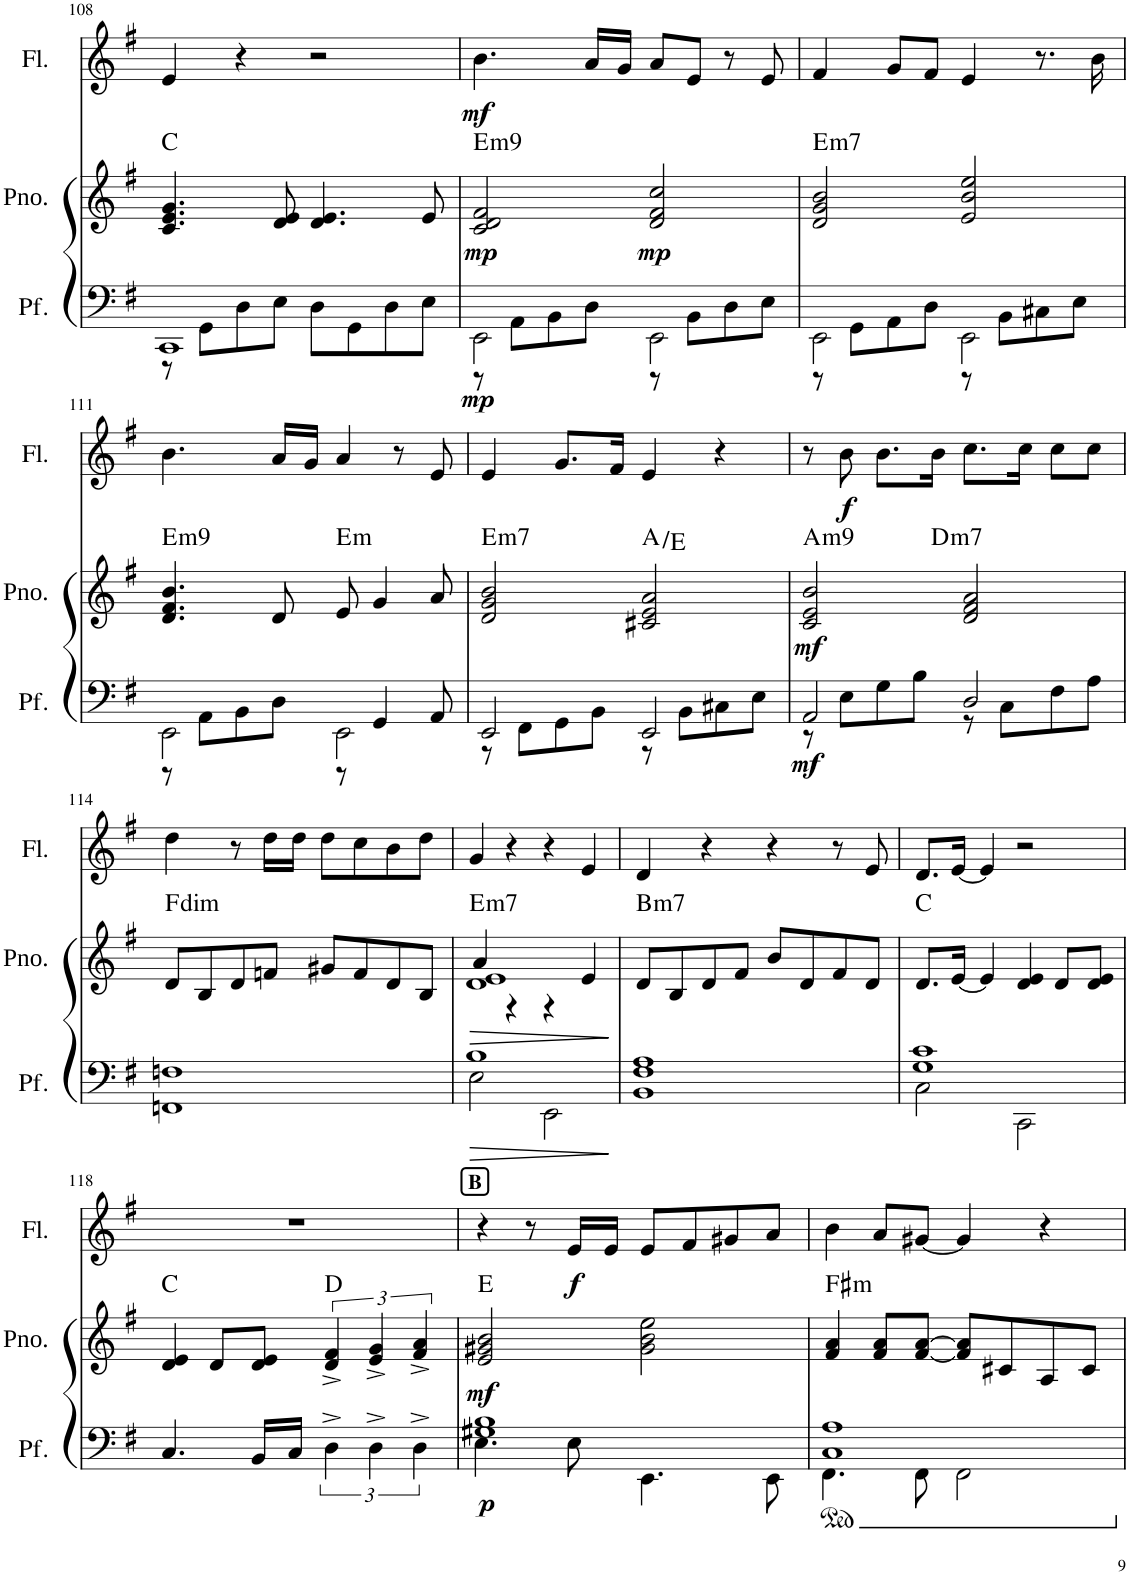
**kern	**dynam	**kern	**dynam	**harte	**kern	**dynam
*part3	*part3	*part2	*part2	*part2	*part1	*part1
*staff3	*staff3	*staff2	*staff2	*	*staff1	*staff1
*I"Piano	*	*I"Piano	*	*	*I"Flauto	*
*	*	*I'Pno.	*	*	*I'Fl.	*
!!LO:PB:g=z
*clefF4	*	*clefG2	*	*	*clefG2	*
*k[f#]	*	*k[f#]	*	*	*k[f#]	*
*M4/4	*	*M4/4	*	*	*M4/4	*
=108	=108	=108	=108	=108	=108	=108
*^	*	*	*	*	*	*
1CC	8r	.	4.c/ 4.e/ 4.g/	.	C:maj	4e/	.
.	8GG\L	.	.	.	.	.	.
.	8D\	.	.	.	.	4r	.
.	8E\J	.	8d/ 8e/	.	.	.	.
.	8D\L	.	4.d/ 4.e/	.	.	2r	.
.	8GG\	.	.	.	.	.	.
.	8D\	.	.	.	.	.	.
.	8E\J	.	8e/	.	.	.	.
=109	=109	=109	=109	=109	=109	=109	=109
!	!	!LO:DY:b	!	!LO:DY:b	!LO:H:kt=m9	!	!LO:DY:b
2EE\	8r	mp	2c/ 2d/ 2f#/	mp	E:min9	4.b\	mf
.	8AA\L	.	.	.	.	.	.
.	8BB\	.	.	.	.	.	.
.	8D\J	.	.	.	.	16a/LL	.
.	.	.	.	.	.	16g/JJ	.
!	!	!	!	!LO:DY:b	!	!	!
2EE\	8r	.	2d/ 2f#/ 2cc/	mp	.	8a/L	.
.	8BB\L	.	.	.	.	8e/J	.
.	8D\	.	.	.	.	8r	.
.	8E\J	.	.	.	.	8e/	.
=110	=110	=110	=110	=110	=110	=110	=110
!	!	!	!	!	!LO:H:kt=m7	!	!
2EE\	8r	.	2d/ 2g/ 2b/	.	E:min7	4f#/	.
.	8GG\L	.	.	.	.	.	.
.	8AA\	.	.	.	.	8g/L	.
.	8D\J	.	.	.	.	8f#/J	.
2EE\	8r	.	2e/ 2b/ 2ee/	.	.	4e/	.
.	8BB\L	.	.	.	.	.	.
.	8C#X\	.	.	.	.	8.r	.
.	8E\J	.	.	.	.	.	.
.	.	.	.	.	.	16b\	.
!!LO:LB:g=z
=111	=111	=111	=111	=111	=111	=111	=111
!	!	!	!	!	!LO:H:kt=m9	!	!
2EE\	8r	.	4.d/ 4.f#/ 4.b/	.	E:min9	4.b\	.
.	8AA\L	.	.	.	.	.	.
.	8BB\	.	.	.	.	.	.
.	8D\J	.	8d/	.	.	16a/LL	.
.	.	.	.	.	.	16g/JJ	.
!	!	!	!	!	!LO:H:kt=m	!	!
2EE\	8r	.	8e/	.	E:min	4a/	.
.	4GG/	.	4g/	.	.	.	.
.	.	.	.	.	.	8r	.
.	8AA/	.	8a/	.	.	8e/	.
=112	=112	=112	=112	=112	=112	=112	=112
!	!	!	!	!	!LO:H:kt=m7	!	!
2EE/	8r	.	2d/ 2g/ 2b/	.	E:min7	4e/	.
.	8FF#\L	.	.	.	.	.	.
.	8GG\	.	.	.	.	8.g/L	.
.	8BB\J	.	.	.	.	.	.
.	.	.	.	.	.	16f#/Jk	.
2EE/	8r	.	2c#X/ 2e/ 2a/	.	A:maj/5	4e/	.
.	8BB\L	.	.	.	.	.	.
.	8C#X\	.	.	.	.	4r	.
.	8E\J	.	.	.	.	.	.
=113	=113	=113	=113	=113	=113	=113	=113
!	!	!LO:DY:b	!	!LO:DY:b	!LO:H:kt=m9	!	!
*	*	*	*^	*	*	*	*
2AA/	8r	mf	2c/ 2e/ 2b/	4..ryy	mf	A:min9	8r	.
!	!	!	!	!	!	!	!	!LO:DY:b
.	8E\L	.	.	.	.	.	8b\	f
.	8G\	.	.	.	.	.	8.b\L	.
.	8B\J	.	.	.	.	.	.	.
!	!	!	!	!	!	!LO:H:kt=m7	!	!
.	.	.	.	2ryy	.	D:min7	16b\Jk	.
2D/	8r	.	2d/ 2f#/ 2a/	.	.	.	8.cc\L	.
.	8C\L	.	.	.	.	.	.	.
.	.	.	.	.	.	.	16cc\Jk	.
.	8F#\	.	.	.	.	.	8cc\L	.
.	8A\J	.	.	.	.	.	8cc\J	.
.	.	.	.	16ryy	.	.	.	.
!!LO:LB:g=z
=114	=114	=114	=114	=114	=114	=114	=114	=114
!	!	!	!	!	!	!LO:H:kt=dim	!	!
*v	*v	*	*	*	*	*	*	*
*	*	*v	*v	*	*	*	*
1FFn 1Fn	.	8d/L	.	F:dim	4dd\	.
.	.	8B/	.	.	.	.
.	.	8d/	.	.	8r	.
.	.	8fn/J	.	.	16dd\LL	.
.	.	.	.	.	16dd\JJ	.
.	.	8g#X/L	.	.	8dd\L	.
.	.	8f/	.	.	8cc\	.
.	.	8d/	.	.	8b\	.
.	.	8B/J	.	.	8dd\J	.
=115	=115	=115	=115	=115	=115	=115
!	!LO:HP:b	!	!LO:HP:b	!LO:H:kt=m7	!	!
*^	*	*^	*	*	*	*
1B	2E\	>	1d 1e	4a/	>	E:min7	4g/	.
.	.	.	.	4r	.	.	4r	.
.	2EE\	.	.	4r	.	.	4r	.
.	.	.	.	4e/	.	.	4e/	.
*v	*v	*	*	*	*	*	*	*
*	*	*v	*v	*	*	*	*
.	]	.	]	.	.	.
=116	=116	=116	=116	=116	=116	=116
!	!	!	!	!LO:H:kt=m7	!	!
1BB 1F# 1A	.	8d/L	.	B:min7	4d/	.
.	.	8B/	.	.	.	.
.	.	8d/	.	.	4r	.
.	.	8f#/J	.	.	.	.
.	.	8b/L	.	.	4r	.
.	.	8d/	.	.	.	.
.	.	8f#/	.	.	8r	.
.	.	8d/J	.	.	8e/	.
=117	=117	=117	=117	=117	=117	=117
*^	*	*	*	*	*	*
1G 1c	2C\	.	8.d/L	.	C:maj	8.d/L	.
.	.	.	[16e/Jk	.	.	[16e/Jk	.
.	.	.	4e/]	.	.	4e/]	.
.	2CC\	.	4d/ 4e/	.	.	2r	.
.	.	.	8d/L	.	.	.	.
.	.	.	8d/ 8e/J	.	.	.	.
*v	*v	*	*	*	*	*	*
!!LO:LB:g=z
=118	=118	=118	=118	=118	=118	=118
4.C/	.	4d/ 4e/	.	C:maj	1r	.
.	.	8d/L	.	.	.	.
16BB/LL	.	8d/ 8e/J	.	.	.	.
16C/JJ	.	.	.	.	.	.
6D^\	.	6d/^ 6f#/^	.	D:maj	.	.
6D^\	.	6e/^ 6g/^	.	.	.	.
6D^\	.	6f#/^ 6a/^	.	.	.	.
!!LO:REH:place=s1:a:B:cj:t=B
=119	=119	=119	=119	=119	=119	=119
*^	*	*	*	*	*	*
!	!	!LO:DY:b	!	!LO:DY:b	!	!	!
4.E\	1G#X 1B	p	2e/ 2g#X/ 2b/	mf	E:maj	4r	.
.	.	.	.	.	.	8r	.
!	!	!	!	!	!	!	!LO:DY:b
8E\	.	.	.	.	.	16e/LL	f
.	.	.	.	.	.	16e/JJ	.
4.EE\	.	.	2g#\ 2b\ 2ee\	.	.	8e/L	.
.	.	.	.	.	.	8f#/	.
.	.	.	.	.	.	8g#X/	.
8EE\	.	.	.	.	.	8a/J	.
=120	=120	=120	=120	=120	=120	=120	=120
*ped	*	*	*	*	*	*	*
!	!	!	!	!	!LO:H:kt=m	!	!
4.FF#\	1C 1A	.	4f#/ 4a/	.	F#:min	4b\	.
.	.	.	8f#/ 8a/L	.	.	8a/L	.
8FF#\	.	.	[8f#/ [8a/J	.	.	[8g#X/J	.
2FF#\	.	.	8f#/] 8a/]L	.	.	4g#/]	.
.	.	.	8c#X/	.	.	.	.
.	.	.	8A/	.	.	4r	.
.	.	.	8c#/J	.	.	.	.
*v	*v	*	*	*	*	*	*
*Xped	*	*	*	*	*	*
=	=	=	=	=	=	=
*-	*-	*-	*-	*-	*-	*-
